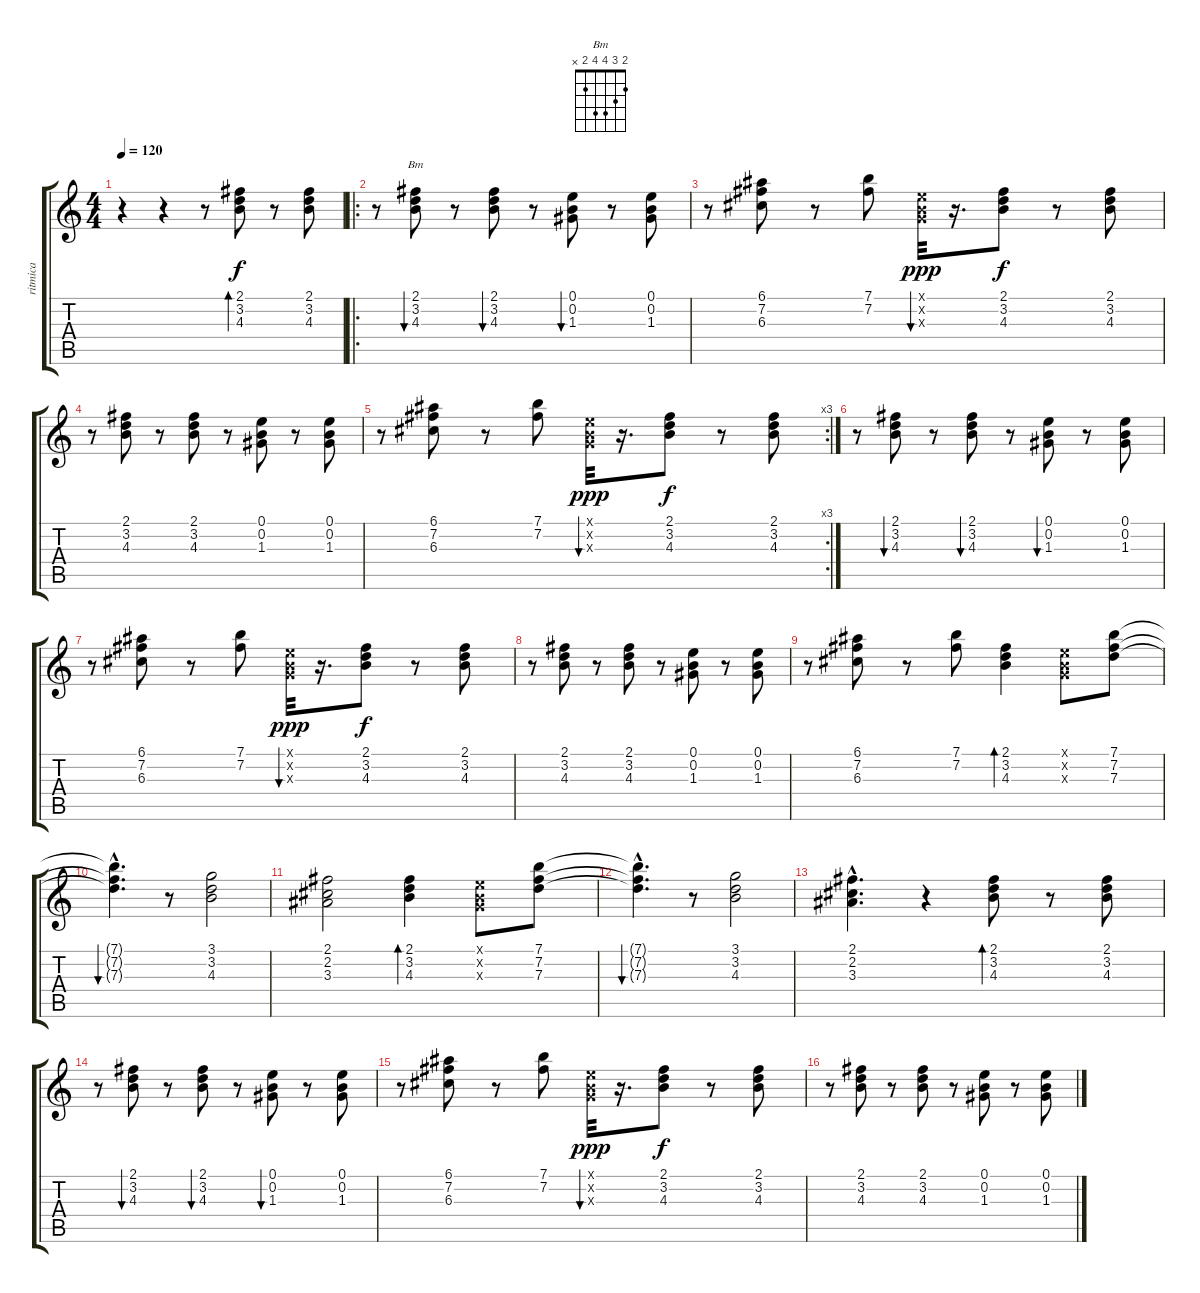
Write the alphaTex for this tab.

\track ("ritmica" "ritmica") {instrument acousticguitarsteel}
\staff {score tabs}
\tuning (E4 B3 G3 D3 A2 E2) {hide}
\chord ("Bm" 2 3 4 4 2 x)
\ts (4 4)
\tempo 120
\clef g2
\ks c
r.4{dy f instrument acousticguitarsteel} r.4 r.8 (2.1 3.2 4.3).8{bd 30} r.8 (2.1 3.2 4.3).8 |
\ro
r.8 (2.1 3.2 4.3).8{bu 30 ch "Bm"} r.8 (2.1 3.2 4.3).8{bu 30} r.8 (0.1 0.2 1.3).8{bu 30} r.8 (0.1 0.2 1.3).8 |
r.8 (6.1 7.2 6.3).8 r.8 (7.1 7.2).8 (0.1{x} 0.2{x} 0.3{x}).32{bu 30 dy ppp} r.16{d} (2.1 3.2 4.3).8{dy f} r.8 (2.1 3.2 4.3).8 |
r.8 (2.1 3.2 4.3).8 r.8 (2.1 3.2 4.3).8 r.8 (0.1 0.2 1.3).8 r.8 (0.1 0.2 1.3).8 |
\rc 3
r.8 (6.1 7.2 6.3).8 r.8 (7.1 7.2).8 (0.1{x} 0.2{x} 0.3{x}).32{bu 30 dy ppp} r.16{d} (2.1 3.2 4.3).8{dy f} r.8 (2.1 3.2 4.3).8 |
r.8 (2.1 3.2 4.3).8{bu 30} r.8 (2.1 3.2 4.3).8{bu 30} r.8 (0.1 0.2 1.3).8{bu 30} r.8 (0.1 0.2 1.3).8 |
r.8 (6.1 7.2 6.3).8 r.8 (7.1 7.2).8 (0.1{x} 0.2{x} 0.3{x}).32{bu 30 dy ppp} r.16{d} (2.1 3.2 4.3).8{dy f} r.8 (2.1 3.2 4.3).8 |
r.8 (2.1 3.2 4.3).8 r.8 (2.1 3.2 4.3).8 r.8 (0.1 0.2 1.3).8 r.8 (0.1 0.2 1.3).8 |
r.8 (6.1 7.2 6.3).8 r.8 (7.1 7.2).8 (2.1 3.2 4.3).4{bd 30} (0.1{x} 0.2{x} 0.3{x}).8 (7.1 7.2 7.3).8 |
(7.1{hac t} 7.2{t} 7.3{hac t}).4{d bu 60} r.8 (3.1 3.2 4.3).2 |
(2.1 2.2 3.3).2 (2.1 3.2 4.3).4{bd 30} (0.1{x} 0.2{x} 0.3{x}).8 (7.1 7.2 7.3).8 |
(7.1{hac t} 7.2{t} 7.3{hac t}).4{d bu 60} r.8 (3.1 3.2 4.3).2 |
(2.1{hac} 2.2{hac} 3.3{hac}).4{d} r.4 (2.1 3.2 4.3).8{bd 30} r.8 (2.1 3.2 4.3).8 |
r.8 (2.1 3.2 4.3).8{bu 30} r.8 (2.1 3.2 4.3).8{bu 30} r.8 (0.1 0.2 1.3).8{bu 30} r.8 (0.1 0.2 1.3).8 |
r.8 (6.1 7.2 6.3).8 r.8 (7.1 7.2).8 (0.1{x} 0.2{x} 0.3{x}).32{bu 30 dy ppp} r.16{d} (2.1 3.2 4.3).8{dy f} r.8 (2.1 3.2 4.3).8 |
r.8 (2.1 3.2 4.3).8 r.8 (2.1 3.2 4.3).8 r.8 (0.1 0.2 1.3).8 r.8 (0.1 0.2 1.3).8
